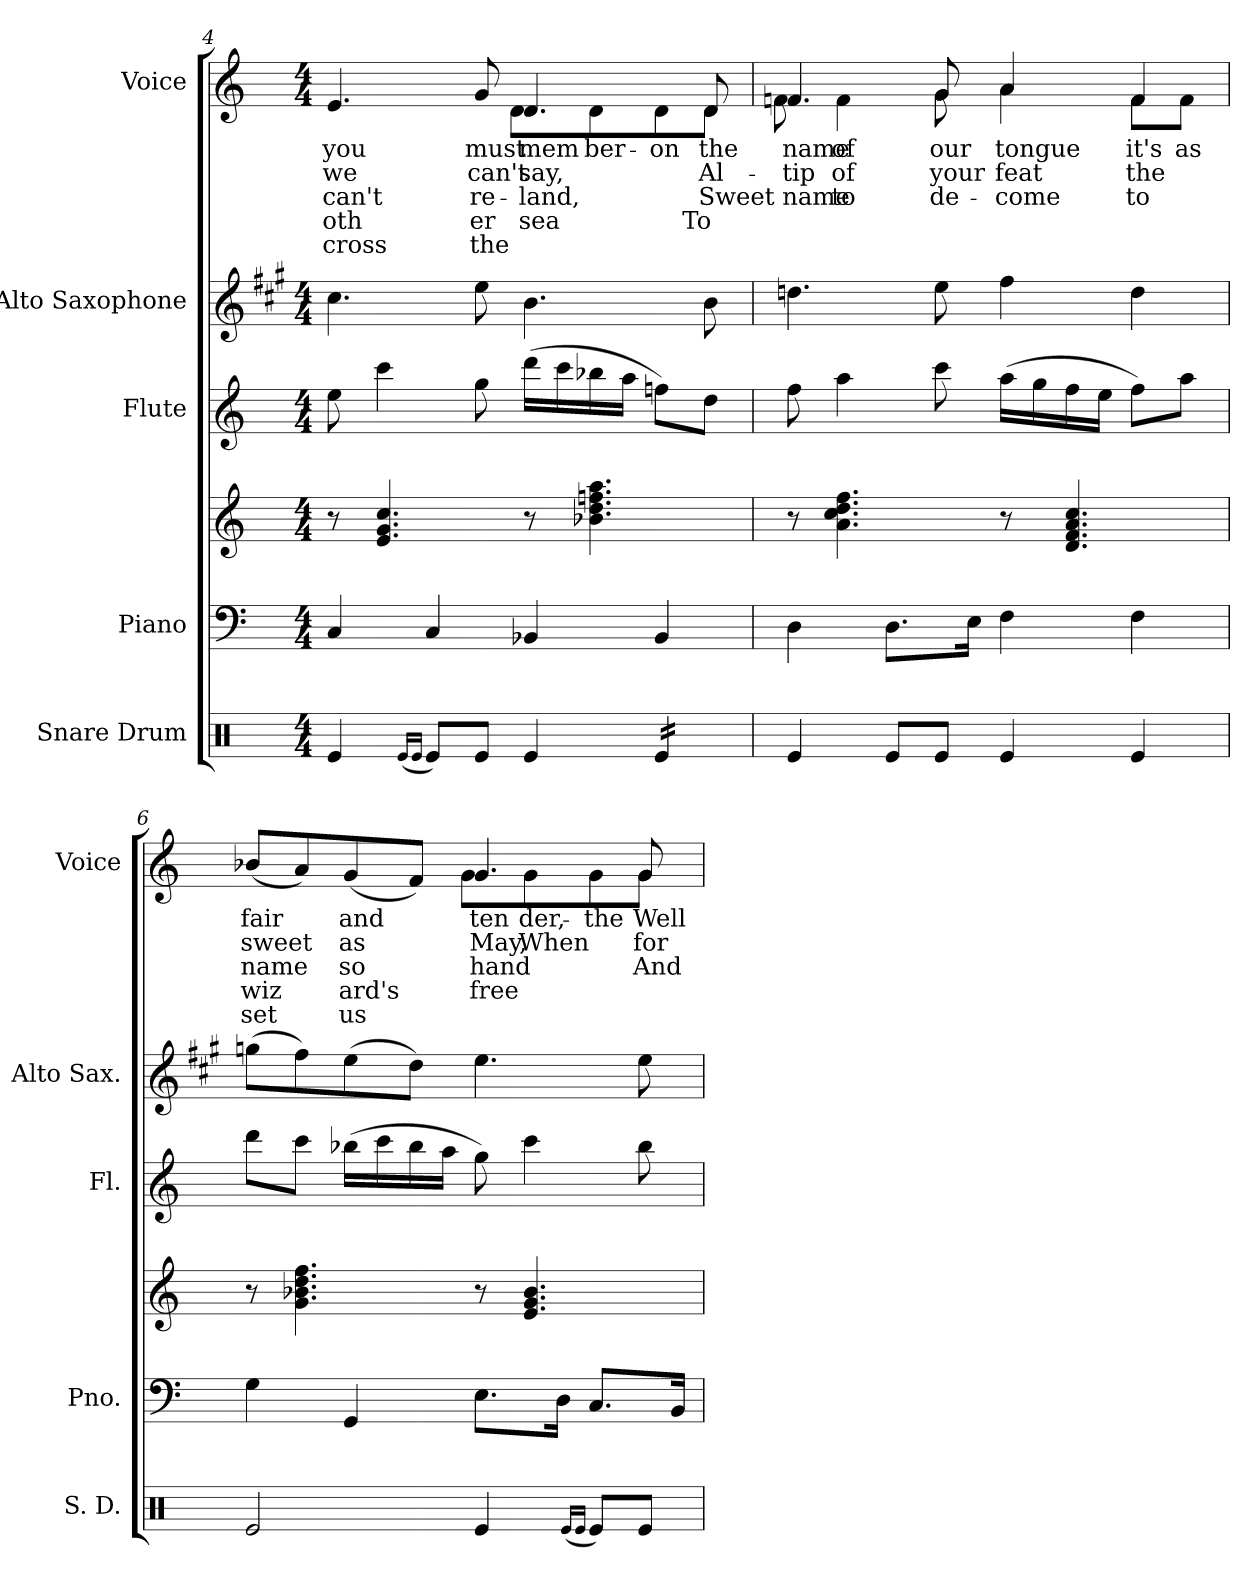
**kern	**kern	**kern	**kern	**kern	**kern	**text	**text	**text	**text	**text
*part5	*part4	*part4	*part3	*part2	*part1	*part1	*part1	*part1	*part1	*part1
*staff6	*staff5	*staff4	*staff3	*staff2	*staff1	*staff1	*staff1	*staff1	*staff1	*staff1
*I"Snare Drum	*I"Piano	*	*I"Flute	*I"Alto Saxophone	*I"Voice	*	*	*	*	*
*I'S. D.	*I'Pno.	*	*I'Fl.	*I'Alto Sax.	*I'Voice	*	*	*	*	*
*clefX	*clefF4	*clefG2	*clefG2	*clefG2	*clefG2	*	*	*	*	*
*	*	*	*	*ITrd5c9	*	*	*	*	*	*
*k[]	*k[]	*k[]	*k[]	*k[]	*k[]	*	*	*	*	*
*C:	*C:	*C:	*C:	*C:	*C:	*	*	*	*	*
*M4/4	*M4/4	*M4/4	*M4/4	*M4/4	*M4/4	*	*	*	*	*
=4	=4	=4	=4	=4	=4	=4	=4	=4	=4	=4
!	!	!	!	!	!	!LO:LY:b:color=#000000	!LO:LY:b:color=#000000	!LO:LY:b:color=#000000	!LO:LY:b:color=#000000	!LO:LY:b:color=#000000
*	*	*	*	*	*^	*	*	*	*	*
4Rei/	4Ci/	8r	8eei\	4.ei\	4.ei/	2ryy	you	we	can't	-oth	-cross
.	.	4.ei/ 4.gi 4.cci	4ccci\	.	.	.	.	.	.	.	.
(16qRei/LL	.	.	.	.	.	.	.	.	.	.	.
16qRei/JJ	.	.	.	.	.	.	.	.	.	.	.
8Rei/L)	4Ci/	.	.	.	.	.	.	.	.	.	.
!	!	!	!	!	!	!	!LO:LY:b:color=#000000	!LO:LY:b:color=#000000	!LO:LY:b:color=#000000	!LO:LY:b:color=#000000	!LO:LY:b:color=#000000
8Rei/J	.	.	8ggi\	8gi\	8gi/	.	must	can't	re-	er	the
!	!	!	!	!	!	!	!LO:LY:b:color=#000000	!LO:LY:b:color=#000000	!LO:LY:b:color=#000000	!LO:LY:b:color=#000000	!
!	!	!	!	!	!	!	!LO:LY:b:color=#000000	!	!	!	!
4Rei/	4BB-Xi/	8r	(16dddi\LL	4.di\	4.di/	8di\L	-mem-	say,	land,	sea	.
.	.	.	16ccci\	.	.	.	.	.	.	.	.
!	!	!	!	!	!	!	!LO:LY:b:color=#000000	!	!	!	!
.	.	4.b-Xi\ 4.ddi 4.ffni 4.aai	16bb-Xi\	.	.	8di\	-ber	.	.	.	.
.	.	.	16aai\JJ	.	.	.	.	.	.	.	.
!	!	!	!	!	!	!	!LO:LY:b:color=#000000	!	!	!	!
*tremolo	*	*	*	*	*	*	*	*	*	*	*
16Rei/LL	4BB-i/	.	8ffni\L)	.	.	8di\	on	.	.	.	.
16Rei/	.	.	.	.	.	.	.	.	.	.	.
!	!	!	!	!	!	!	!LO:LY:b:color=#000000	!LO:LY:b:color=#000000	!LO:LY:b:color=#000000	!LO:LY:b:color=#000000	!
!	!	!	!	!	!	!	!LO:LY:b:color=#000000	!	!	!	!
16Rei/	.	.	8ddi\J	8di\	8di/	8di\J	the	Al-	Sweet	To	.
16Rei/JJ	.	.	.	.	.	.	.	.	.	.	.
*Xtremolo	*	*	*	*	*	*	*	*	*	*	*
!!LO:LB:g=z	!!
=5	=5	=5	=5	=5	=5	=5	=5	=5	=5	=5	=5
!	!	!	!	!	!	!	!LO:LY:b:color=#000000	!LO:LY:b:color=#000000	!	!	!
!	!	!	!	!	!	!	!LO:LY:b:color=#000000	!LO:LY:b:color=#000000	!LO:LY:b:color=#000000	!	!
4Rei/	4Di\	8r	8ffi\	4.fni\	4.fni/	8fi\	name	tip	name	.	.
!	!	!	!	!	!	!	!LO:LY:b:color=#000000	!LO:LY:b:color=#000000	!LO:LY:b:color=#000000	!	!
.	.	4.ai\ 4.cci 4.ddi 4.ffi	4aai\	.	.	4fi\	of	of	to	.	.
8Rei/L	8.Di\L	.	.	.	.	.	.	.	.	.	.
!	!	!	!	!	!	!	!LO:LY:b:color=#000000	!LO:LY:b:color=#000000	!	!	!
!	!	!	!	!	!	!	!LO:LY:b:color=#000000	!LO:LY:b:color=#000000	!LO:LY:b:color=#000000	!	!
8Rei/J	.	.	8ccci\	8gi\	8gi/	8gi\	our	your	de-	.	.
.	16Ei\Jk	.	.	.	.	.	.	.	.	.	.
!	!	!	!	!	!	!	!LO:LY:b:color=#000000	!LO:LY:b:color=#000000	!LO:LY:b:color=#000000	!	!
!	!	!	!	!	!	!	!LO:LY:b:color=#000000	!LO:LY:b:color=#000000	!	!	!
4Rei/	4Fi\	8r	(16aai\LL	4ai\	4ai/	4ai\	tongue	-feat	come	.	.
.	.	.	16ggi\	.	.	.	.	.	.	.	.
.	.	4.di/ 4.fi 4.ai 4.cci	16ffi\	.	.	.	.	.	.	.	.
.	.	.	16eei\JJ	.	.	.	.	.	.	.	.
!	!	!	!	!	!	!	!LO:LY:b:color=#000000	!LO:LY:b:color=#000000	!LO:LY:b:color=#000000	!	!
!	!	!	!	!	!	!	!LO:LY:b:color=#000000	!LO:LY:b:color=#000000	!	!	!
4Rei/	4Fi\	.	8ffi\L)	4fi\	4fi/	8fi\L	it's	the	to	.	.
!	!	!	!	!	!	!	!LO:LY:b:color=#000000	!	!	!	!
.	.	.	8aai\J	.	.	8fi\J	as	.	.	.	.
=6	=6	=6	=6	=6	=6	=6	=6	=6	=6	=6	=6
!	!	!	!	!	!	!	!LO:LY:b:color=#000000	!LO:LY:b:color=#000000	!LO:LY:b:color=#000000	!LO:LY:b:color=#000000	!LO:LY:b:color=#000000
2Rei/	4Gi\	8r	8dddi\L	(8b-Xi\L	(8b-Xi/L	2ryy	fair	sweet	name	wiz	set
.	.	4.gi\ 4.b-Xi 4.ddi 4.ffi	8ccci\J	8ai\)	8ai/)	.	.	.	.	.	.
!	!	!	!	!	!	!	!LO:LY:b:color=#000000	!LO:LY:b:color=#000000	!LO:LY:b:color=#000000	!LO:LY:b:color=#000000	!LO:LY:b:color=#000000
.	4GGi/	.	(16bb-Xi\LL	(8gi\	(8gi/	.	and	as	so	ard's	us
.	.	.	16ccci\	.	.	.	.	.	.	.	.
.	.	.	16bb-i\	8fi\J)	8fi/J)	.	.	.	.	.	.
.	.	.	16aai\JJ	.	.	.	.	.	.	.	.
!	!	!	!	!	!	!	!LO:LY:b:color=#000000	!LO:LY:b:color=#000000	!LO:LY:b:color=#000000	!LO:LY:b:color=#000000	!
!	!	!	!	!	!	!	!LO:LY:b:color=#000000	!	!	!	!
4Rei/	8.Ei\L	8r	8ggi\)	4.gi\	4.gi/	8gi\L	ten-	May,	hand	free	.
!	!	!	!	!	!	!	!LO:LY:b:color=#000000	!LO:LY:b:color=#000000	!	!	!
.	.	4.ei/ 4.gi 4.b-i	4ccci\	.	.	8gi\	-der,	When	.	.	.
.	16Di\Jk	.	.	.	.	.	.	.	.	.	.
(16qRei/LL	.	.	.	.	.	.	.	.	.	.	.
16qRei/JJ	.	.	.	.	.	.	.	.	.	.	.
!	!	!	!	!	!	!	!LO:LY:b:color=#000000	!	!	!	!
8Rei/L)	8.Ci/L	.	.	.	.	8gi\	the	.	.	.	.
!	!	!	!	!	!	!	!LO:LY:b:color=#000000	!LO:LY:b:color=#000000	!LO:LY:b:color=#000000	!	!
!	!	!	!	!	!	!	!LO:LY:b:color=#000000	!LO:LY:b:color=#000000	!	!	!
8Rei/J	.	.	8bb-i\	8gi\	8gi/	8gi\J	Well	for-	And	.	.
.	16BBi/Jk	.	.	.	.	.	.	.	.	.	.
*	*	*	*	*	*v	*v	*	*	*	*	*
=	=	=	=	=	=	=	=	=	=	=
*-	*-	*-	*-	*-	*-	*-	*-	*-	*-	*-
